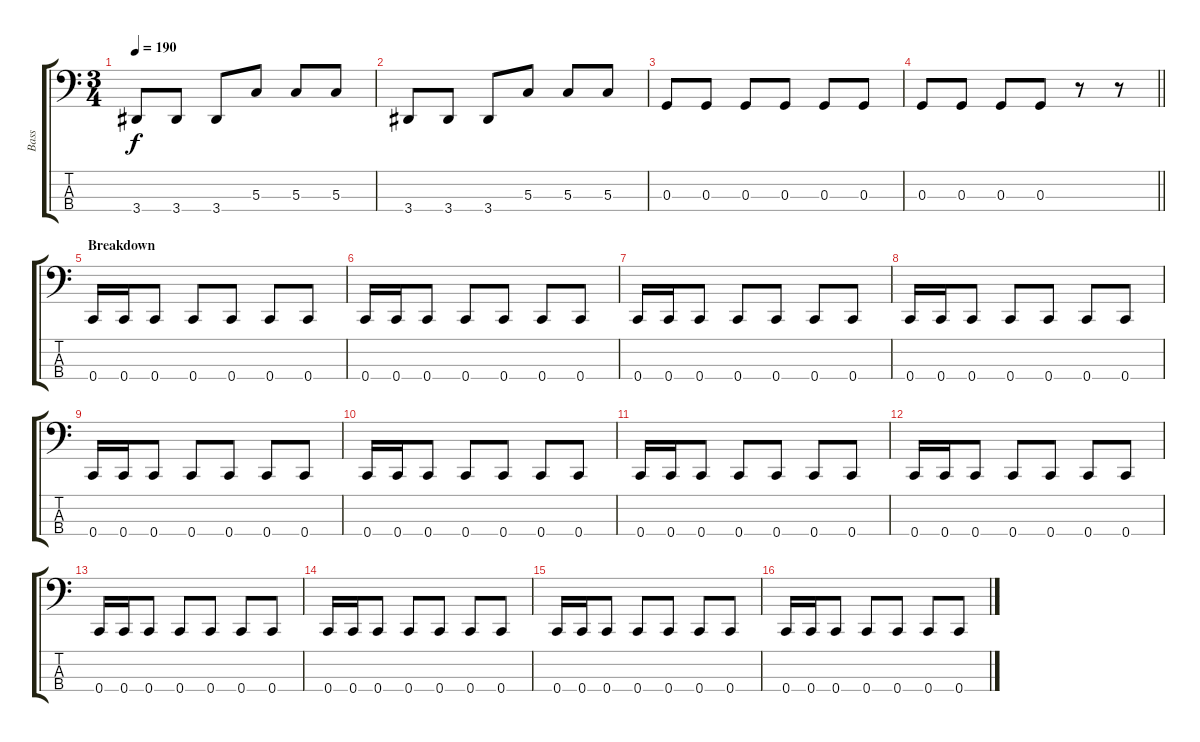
\track ("Bass" "Bass") {instrument electricbassfinger}
\staff {score tabs}
\tuning (F2 C2 G1 C1) {hide}
\ts (3 4)
\tempo 190
\clef f4
\ks c
3.4.8{dy f} 3.4.8 3.4.8 5.3.8 5.3.8 5.3.8 |
3.4.8 3.4.8 3.4.8 5.3.8 5.3.8 5.3.8 |
0.3.8 0.3.8 0.3.8 0.3.8 0.3.8 0.3.8 |
\barLineRight lightlight
0.3.8 0.3.8 0.3.8 0.3.8 r.8 r.8 |
\section ("" "Breakdown")
0.4.16 0.4.16 0.4.8 0.4.8 0.4.8 0.4.8 0.4.8 |
0.4.16 0.4.16 0.4.8 0.4.8 0.4.8 0.4.8 0.4.8 |
0.4.16 0.4.16 0.4.8 0.4.8 0.4.8 0.4.8 0.4.8 |
0.4.16 0.4.16 0.4.8 0.4.8 0.4.8 0.4.8 0.4.8 |
0.4.16 0.4.16 0.4.8 0.4.8 0.4.8 0.4.8 0.4.8 |
0.4.16 0.4.16 0.4.8 0.4.8 0.4.8 0.4.8 0.4.8 |
0.4.16 0.4.16 0.4.8 0.4.8 0.4.8 0.4.8 0.4.8 |
0.4.16 0.4.16 0.4.8 0.4.8 0.4.8 0.4.8 0.4.8 |
0.4.16 0.4.16 0.4.8 0.4.8 0.4.8 0.4.8 0.4.8 |
0.4.16 0.4.16 0.4.8 0.4.8 0.4.8 0.4.8 0.4.8 |
0.4.16 0.4.16 0.4.8 0.4.8 0.4.8 0.4.8 0.4.8 |
0.4.16 0.4.16 0.4.8 0.4.8 0.4.8 0.4.8 0.4.8
